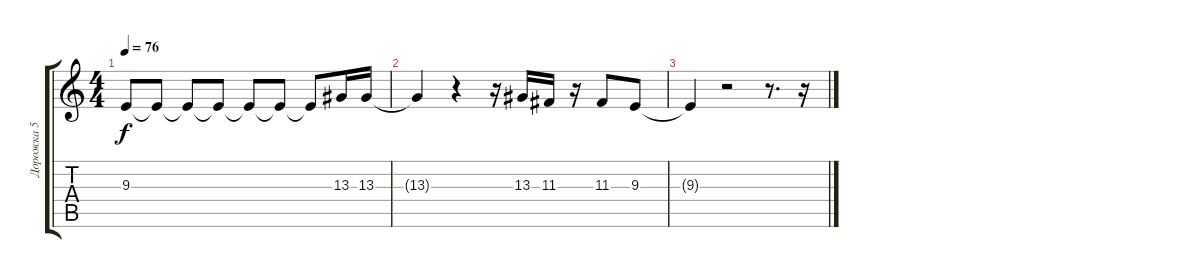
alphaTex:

\track ("Дорожка 5" "Дорожка 5") {instrument altosax}
\staff {score tabs}
\tuning (E4 B3 G3 D3 A2 E2) {hide}
\ts (4 4)
\tempo 76
\clef g2
\ks c
9.3{t}.8{dy f} 9.3{t}.8 9.3{t}.8 9.3{t}.8 9.3{t}.8 9.3{t}.8 9.3{t}.8 13.3.16 13.3.16 |
13.3{t}.4 r.4 r.16 13.3.16 11.3.16 r.16 11.3.8 9.3.8 |
9.3{t}.4 r.2 r.8{d} r.16
